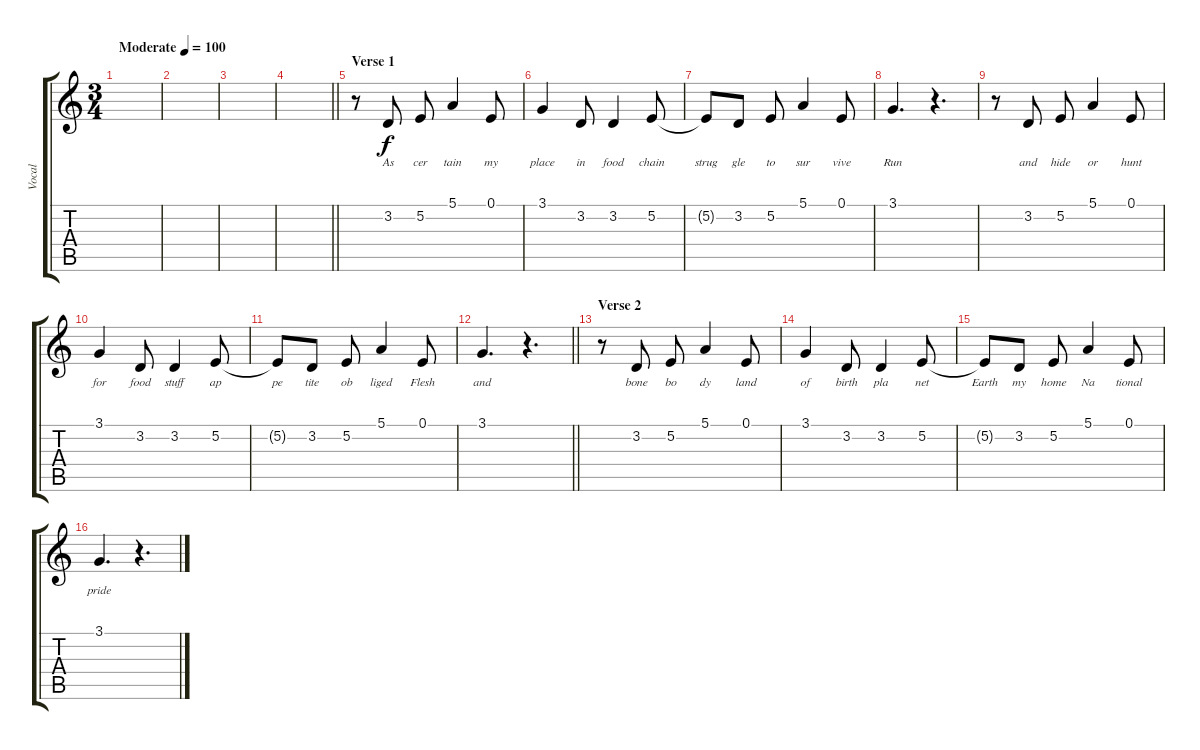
\track ("Vocal" "Vocal") {instrument acousticgrandpiano}
\staff {score tabs}
\tuning (E4 B3 G3 D3 A2 E2) {hide}
\ts (3 4)
\tempo (100 "Moderate")
\clef g2
\ks c
|
|
|
\barLineRight lightlight
|
\section ("" "Verse 1")
r.8 3.2.8{lyrics (0 "As") lyrics (1 "") lyrics (2 "") lyrics (3 "") lyrics (4 "")} 5.2.8{lyrics (0 "cer") lyrics (1 "") lyrics (2 "") lyrics (3 "") lyrics (4 "")} 5.1.4{lyrics (0 "tain") lyrics (1 "") lyrics (2 "") lyrics (3 "") lyrics (4 "")} 0.1.8{lyrics (0 "my") lyrics (1 "") lyrics (2 "") lyrics (3 "") lyrics (4 "")} |
3.1.4{lyrics (0 "place") lyrics (1 "") lyrics (2 "") lyrics (3 "") lyrics (4 "")} 3.2.8{lyrics (0 "in") lyrics (1 "") lyrics (2 "") lyrics (3 "") lyrics (4 "")} 3.2.4{lyrics (0 "food") lyrics (1 "") lyrics (2 "") lyrics (3 "") lyrics (4 "")} 5.2.8{lyrics (0 "chain") lyrics (1 "") lyrics (2 "") lyrics (3 "") lyrics (4 "")} |
5.2{t}.8{lyrics (0 "strug") lyrics (1 "") lyrics (2 "") lyrics (3 "") lyrics (4 "")} 3.2.8{lyrics (0 "gle") lyrics (1 "") lyrics (2 "") lyrics (3 "") lyrics (4 "")} 5.2.8{lyrics (0 "to") lyrics (1 "") lyrics (2 "") lyrics (3 "") lyrics (4 "")} 5.1.4{lyrics (0 "sur") lyrics (1 "") lyrics (2 "") lyrics (3 "") lyrics (4 "")} 0.1.8{lyrics (0 "vive") lyrics (1 "") lyrics (2 "") lyrics (3 "") lyrics (4 "")} |
3.1.4{d lyrics (0 "Run") lyrics (1 "") lyrics (2 "") lyrics (3 "") lyrics (4 "")} r.4{d} |
r.8 3.2.8{lyrics (0 "and") lyrics (1 "") lyrics (2 "") lyrics (3 "") lyrics (4 "")} 5.2.8{lyrics (0 "hide") lyrics (1 "") lyrics (2 "") lyrics (3 "") lyrics (4 "")} 5.1.4{lyrics (0 "or") lyrics (1 "") lyrics (2 "") lyrics (3 "") lyrics (4 "")} 0.1.8{lyrics (0 "hunt") lyrics (1 "") lyrics (2 "") lyrics (3 "") lyrics (4 "")} |
3.1.4{lyrics (0 "for") lyrics (1 "") lyrics (2 "") lyrics (3 "") lyrics (4 "")} 3.2.8{lyrics (0 "food") lyrics (1 "") lyrics (2 "") lyrics (3 "") lyrics (4 "")} 3.2.4{lyrics (0 "stuff") lyrics (1 "") lyrics (2 "") lyrics (3 "") lyrics (4 "")} 5.2.8{lyrics (0 "ap") lyrics (1 "") lyrics (2 "") lyrics (3 "") lyrics (4 "")} |
5.2{t}.8{lyrics (0 "pe") lyrics (1 "") lyrics (2 "") lyrics (3 "") lyrics (4 "")} 3.2.8{lyrics (0 "tite") lyrics (1 "") lyrics (2 "") lyrics (3 "") lyrics (4 "")} 5.2.8{lyrics (0 "ob") lyrics (1 "") lyrics (2 "") lyrics (3 "") lyrics (4 "")} 5.1.4{lyrics (0 "liged") lyrics (1 "") lyrics (2 "") lyrics (3 "") lyrics (4 "")} 0.1.8{lyrics (0 "Flesh") lyrics (1 "") lyrics (2 "") lyrics (3 "") lyrics (4 "")} |
\barLineRight lightlight
3.1.4{d lyrics (0 "and") lyrics (1 "") lyrics (2 "") lyrics (3 "") lyrics (4 "")} r.4{d} |
\section ("" "Verse 2")
r.8 3.2.8{lyrics (0 "bone") lyrics (1 "") lyrics (2 "") lyrics (3 "") lyrics (4 "")} 5.2.8{lyrics (0 "bo") lyrics (1 "") lyrics (2 "") lyrics (3 "") lyrics (4 "")} 5.1.4{lyrics (0 "dy") lyrics (1 "") lyrics (2 "") lyrics (3 "") lyrics (4 "")} 0.1.8{lyrics (0 "land") lyrics (1 "") lyrics (2 "") lyrics (3 "") lyrics (4 "")} |
3.1.4{lyrics (0 "of") lyrics (1 "") lyrics (2 "") lyrics (3 "") lyrics (4 "")} 3.2.8{lyrics (0 "birth") lyrics (1 "") lyrics (2 "") lyrics (3 "") lyrics (4 "")} 3.2.4{lyrics (0 "pla") lyrics (1 "") lyrics (2 "") lyrics (3 "") lyrics (4 "")} 5.2.8{lyrics (0 "net") lyrics (1 "") lyrics (2 "") lyrics (3 "") lyrics (4 "")} |
5.2{t}.8{lyrics (0 "Earth") lyrics (1 "") lyrics (2 "") lyrics (3 "") lyrics (4 "")} 3.2.8{lyrics (0 "my") lyrics (1 "") lyrics (2 "") lyrics (3 "") lyrics (4 "")} 5.2.8{lyrics (0 "home") lyrics (1 "") lyrics (2 "") lyrics (3 "") lyrics (4 "")} 5.1.4{lyrics (0 "Na") lyrics (1 "") lyrics (2 "") lyrics (3 "") lyrics (4 "")} 0.1.8{lyrics (0 "tional") lyrics (1 "") lyrics (2 "") lyrics (3 "") lyrics (4 "")} |
3.1.4{d lyrics (0 "pride") lyrics (1 "") lyrics (2 "") lyrics (3 "") lyrics (4 "")} r.4{d}
